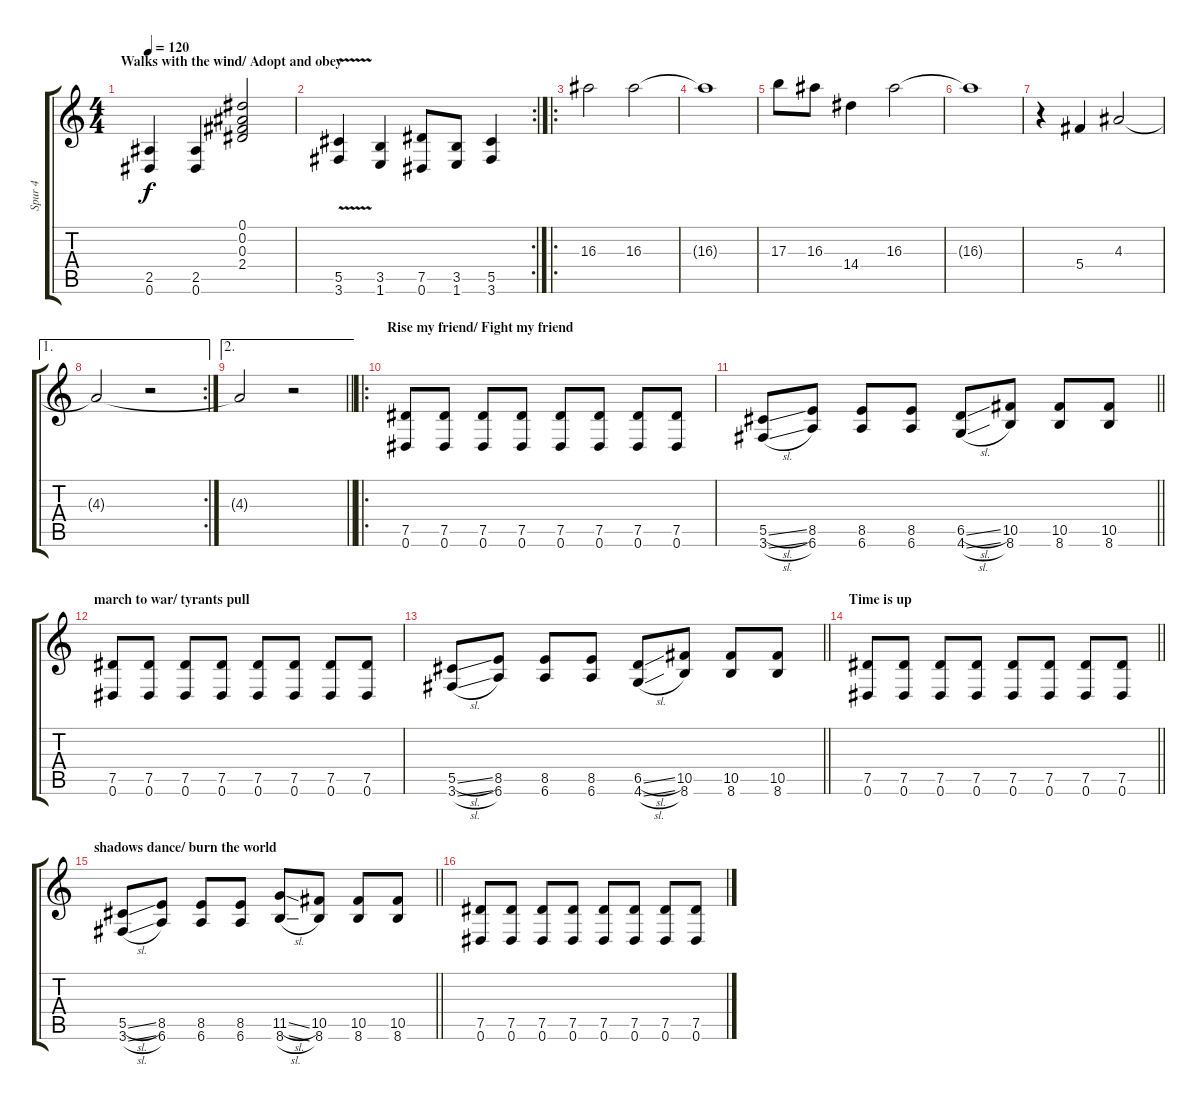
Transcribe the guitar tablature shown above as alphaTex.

\track ("Spur 4" "Spur 4") {instrument overdrivenguitar}
\staff {score tabs}
\tuning (Eb4 Bb3 Gb3 Db3 Ab2 Eb2) {hide}
\ts (4 4)
\section ("" "Walks with the wind/ Adopt and obey")
\tempo 120
\clef g2
\ks c
(2.5 0.6).4{dy f} (2.5 0.6).4 (0.1 0.2 0.3 2.4).2 |
\rc 2
(5.5{v} 3.6{v}).4 (3.5 1.6).4 (7.5 0.6).8 (3.5 1.6).8 (5.5 3.6).4 |
\ro
16.3.2{volume 16 balance 8} 16.3.2 |
16.3{t}.1 |
17.3.8 16.3.8 14.4.4 16.3.2 |
16.3{t}.1 |
r.4 5.4.4 4.3.2 |
\ae 1
\rc 2
4.3{t}.2 r.2 |
\ae 2
\barLineRight lightlight
4.3{t}.2 r.2 |
\ro
\section ("" "Rise my friend/ Fight my friend")
(7.5 0.6).8 (7.5 0.6).8 (7.5 0.6).8 (7.5 0.6).8 (7.5 0.6).8 (7.5 0.6).8 (7.5 0.6).8 (7.5 0.6).8 |
\barLineRight lightlight
(5.5{sl} 3.6{sl}).8 (8.5 6.6).8 (8.5 6.6).8 (8.5 6.6).8 (6.5{sl} 4.6{sl}).8 (10.5 8.6).8 (10.5 8.6).8 (10.5 8.6).8 |
\section ("" "march to war/ tyrants pull")
(7.5 0.6).8 (7.5 0.6).8 (7.5 0.6).8 (7.5 0.6).8 (7.5 0.6).8 (7.5 0.6).8 (7.5 0.6).8 (7.5 0.6).8 |
\barLineRight lightlight
(5.5{sl} 3.6{sl}).8 (8.5 6.6).8 (8.5 6.6).8 (8.5 6.6).8 (6.5{sl} 4.6{sl}).8 (10.5 8.6).8 (10.5 8.6).8 (10.5 8.6).8 |
\section ("" "Time is up")
\barLineRight lightlight
(7.5 0.6).8 (7.5 0.6).8 (7.5 0.6).8 (7.5 0.6).8 (7.5 0.6).8 (7.5 0.6).8 (7.5 0.6).8 (7.5 0.6).8 |
\section ("" "shadows dance/ burn the world")
\barLineRight lightlight
(5.5{sl} 3.6{sl}).8 (8.5 6.6).8 (8.5 6.6).8 (8.5 6.6).8 (11.5{sl} 8.6{sl}).8 (10.5 8.6).8 (10.5 8.6).8 (10.5 8.6).8 |
\section ("" "")
(7.5 0.6).8 (7.5 0.6).8 (7.5 0.6).8 (7.5 0.6).8 (7.5 0.6).8 (7.5 0.6).8 (7.5 0.6).8 (7.5 0.6).8
